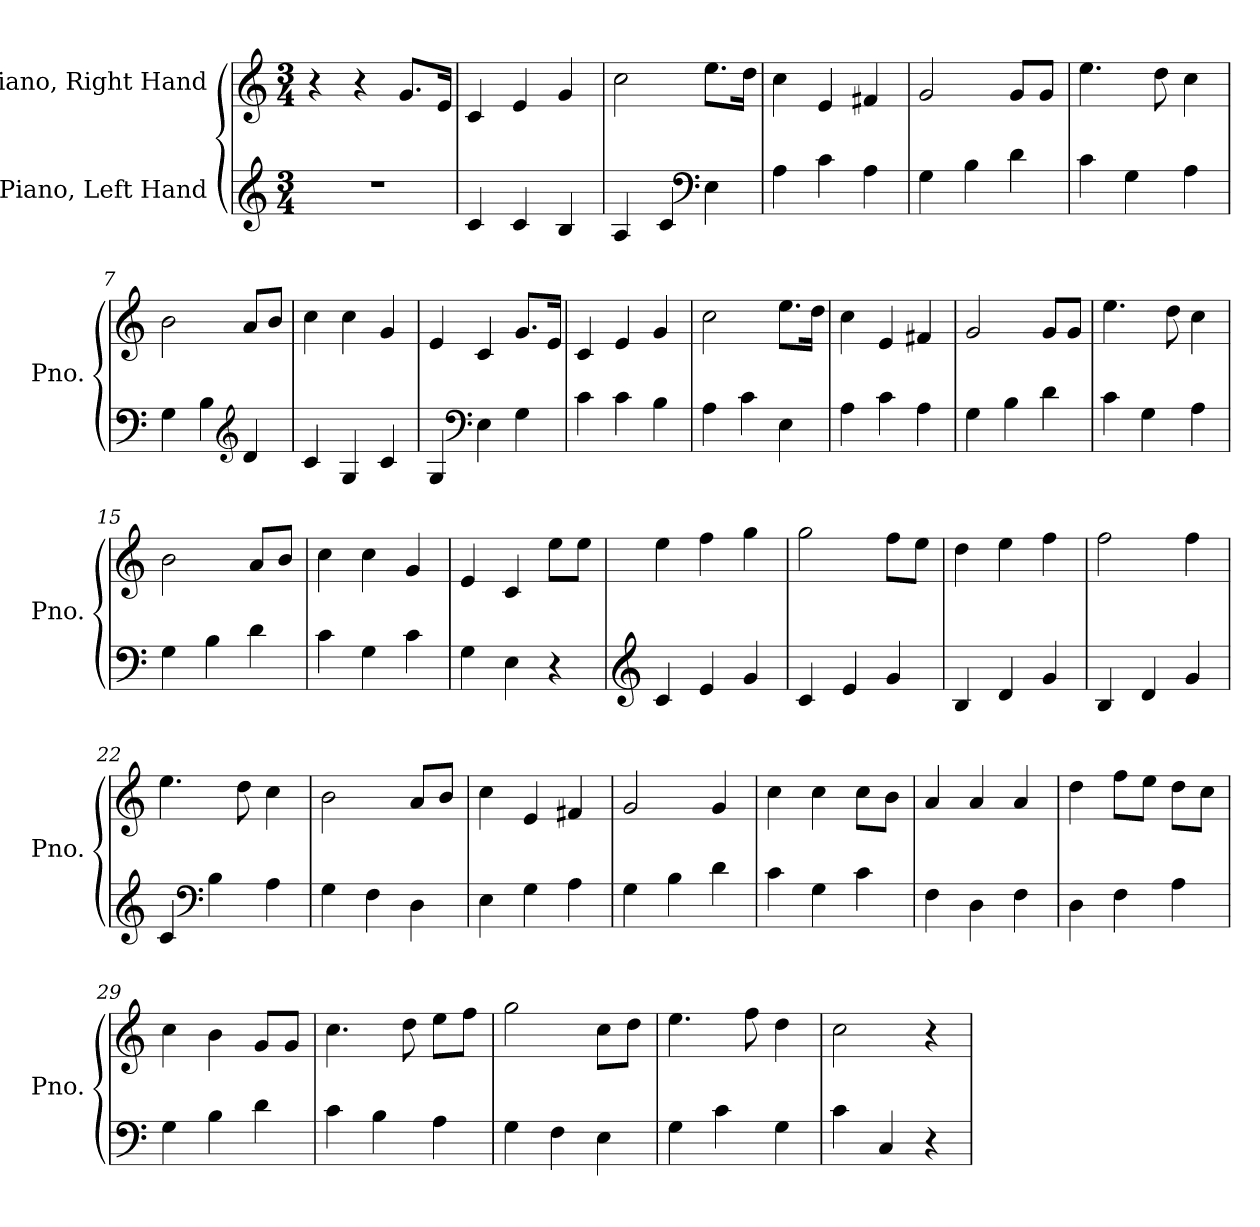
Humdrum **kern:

**kern	**kern
*part2	*part1
*staff2	*staff1
*I"Piano, Left Hand	*I"Piano, Right Hand
*I'Pno.	*I'Pno.
*clefG2	*clefG2
*k[]	*k[]
*M3/4	*M3/4
*MM105	*MM105
=1	=1
2.r	4r
.	4r
.	8.g/L
.	16e/Jk
=2	=2
4c/	4c/
4c/	4e/
4B/	4g/
=3	=3
4A/	2cc\
4c/	.
*clefF4	*
4E\	8.ee\L
.	16dd\Jk
=4	=4
4A\	4cc\
4c\	4e/
4A\	4f#X/
=5	=5
4G\	2g/
4B\	.
4d\	8g/L
.	8g/J
=6	=6
4c\	4.ee\
4G\	.
.	8dd\
4A\	4cc\
!!LO:LB:g=z
=7	=7
4G\	2b\
4B\	.
*clefG2	*
4d/	8a/L
.	8b/J
=8	=8
4c/	4cc\
4G/	4cc\
4c/	4g/
=9	=9
4G/	4e/
*clefF4	*
4E\	4c/
4G\	8.g/L
.	16e/Jk
=10	=10
4c\	4c/
4c\	4e/
4B\	4g/
=11	=11
4A\	2cc\
4c\	.
4E\	8.ee\L
.	16dd\Jk
=12	=12
4A\	4cc\
4c\	4e/
4A\	4f#X/
=13	=13
4G\	2g/
4B\	.
4d\	8g/L
.	8g/J
=14	=14
4c\	4.ee\
4G\	.
.	8dd\
4A\	4cc\
!!LO:LB:g=z
=15	=15
4G\	2b\
4B\	.
4d\	8a/L
.	8b/J
=16	=16
4c\	4cc\
4G\	4cc\
4c\	4g/
=17	=17
4G\	4e/
4E\	4c/
4r	8ee\L
.	8ee\J
=18	=18
*clefG2	*
4c/	4ee\
4e/	4ff\
4g/	4gg\
=19	=19
4c/	2gg\
4e/	.
4g/	8ff\L
.	8ee\J
=20	=20
4B/	4dd\
4d/	4ee\
4g/	4ff\
=21	=21
4B/	2ff\
4d/	.
4g/	4ff\
=22	=22
4c/	4.ee\
*clefF4	*
4B\	.
.	8dd\
4A\	4cc\
=23	=23
4G\	2b\
4F\	.
4D\	8a/L
.	8b/J
!!LO:LB:g=z
=24	=24
4E\	4cc\
4G\	4e/
4A\	4f#X/
=25	=25
4G\	2g/
4B\	.
4d\	4g/
=26	=26
4c\	4cc\
4G\	4cc\
4c\	8cc\L
.	8b\J
=27	=27
4F\	4a/
4D\	4a/
4F\	4a/
=28	=28
4D\	4dd\
4F\	8ff\L
.	8ee\J
4A\	8dd\L
.	8cc\J
=29	=29
4G\	4cc\
4B\	4b\
4d\	8g/L
.	8g/J
=30	=30
4c\	4.cc\
4B\	.
.	8dd\
4A\	8ee\L
.	8ff\J
=31	=31
4G\	2gg\
4F\	.
4E\	8cc\L
.	8dd\J
=32	=32
4G\	4.ee\
4c\	.
.	8ff\
4G\	4dd\
!!LO:LB:g=z
=33	=33
4c\	2cc\
4C/	.
4r	4r
=	=
*-	*-
